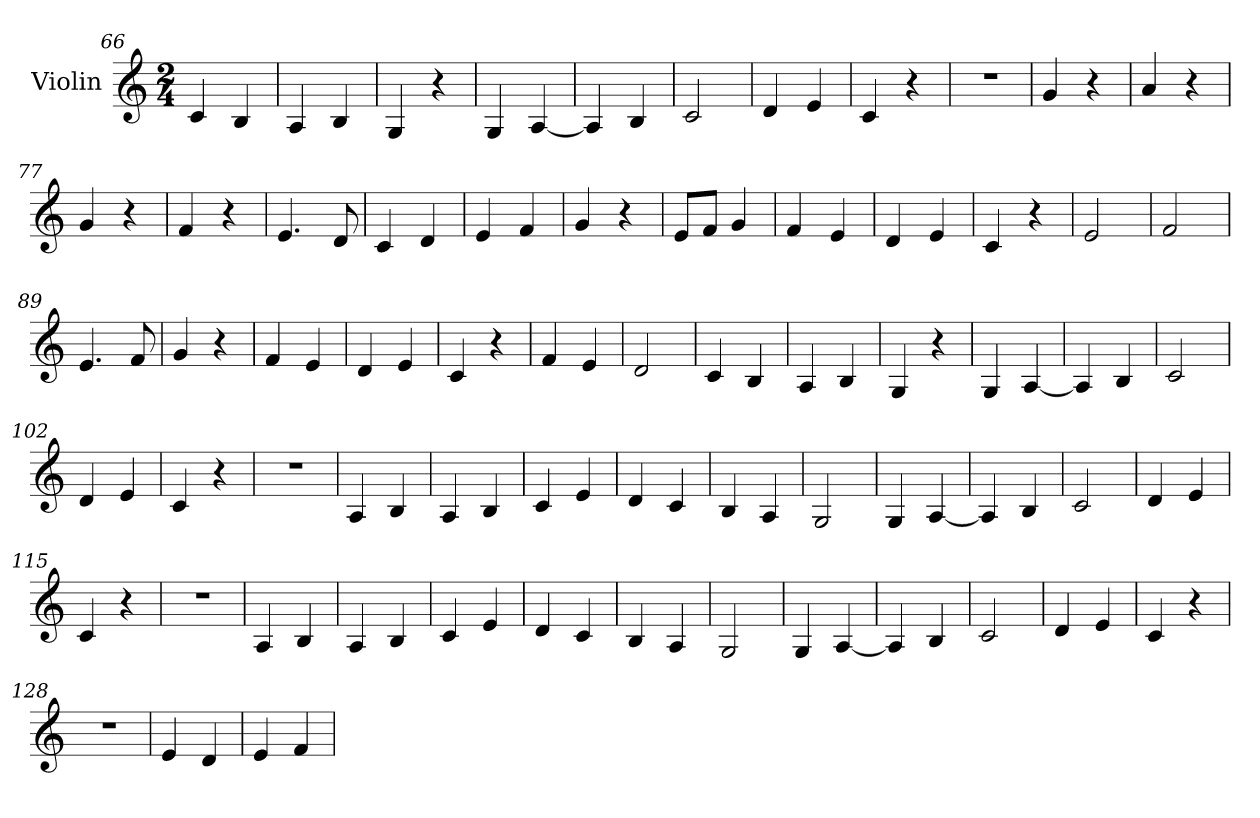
**kern
*part1
*staff1
*I"Violin
*clefG2
*k[]
*M2/4
=66
4c/
4B/
=67
4A/
4B/
=68
4G/
4r
=69
4G/
[4A/
=70
4A/]
4B/
=71
2c/
=72
4d/
4e/
=73
4c/
4r
=74
2r
!!LO:LB:g=z
=75
4g/
4r
=76
4a/
4r
=77
4g/
4r
=78
4f/
4r
=79
4.e/
8d/
=80
4c/
4d/
=81
4e/
4f/
=82
4g/
4r
=83
8e/L
8f/J
4g/
=84
4f/
4e/
!!LO:LB:g=z
=85
4d/
4e/
=86
4c/
4r
=87
2e/
=88
2f/
=89
4.e/
8f/
=90
4g/
4r
=91
4f/
4e/
=92
4d/
4e/
=93
4c/
4r
=94
4f/
4e/
=95
2d/
!!LO:LB:g=z
=96
4c/
4B/
=97
4A/
4B/
=98
4G/
4r
=99
4G/
[4A/
=100
4A/]
4B/
=101
2c/
=102
4d/
4e/
=103
4c/
4r
=104
2r
=105
4A/
4B/
!!LO:LB:g=z
=106
4A/
4B/
=107
4c/
4e/
=108
4d/
4c/
=109
4B/
4A/
=110
2G/
=111
4G/
[4A/
=112
4A/]
4B/
=113
2c/
=114
4d/
4e/
=115
4c/
4r
=116
2r
!!LO:LB:g=z
=117
4A/
4B/
=118
4A/
4B/
=119
4c/
4e/
=120
4d/
4c/
=121
4B/
4A/
=122
2G/
=123
4G/
[4A/
=124
4A/]
4B/
=125
2c/
=126
4d/
4e/
=127
4c/
4r
!!LO:PB:g=z
=128
2r
=129
4e/
4d/
=130
4e/
4f/
=
*-
